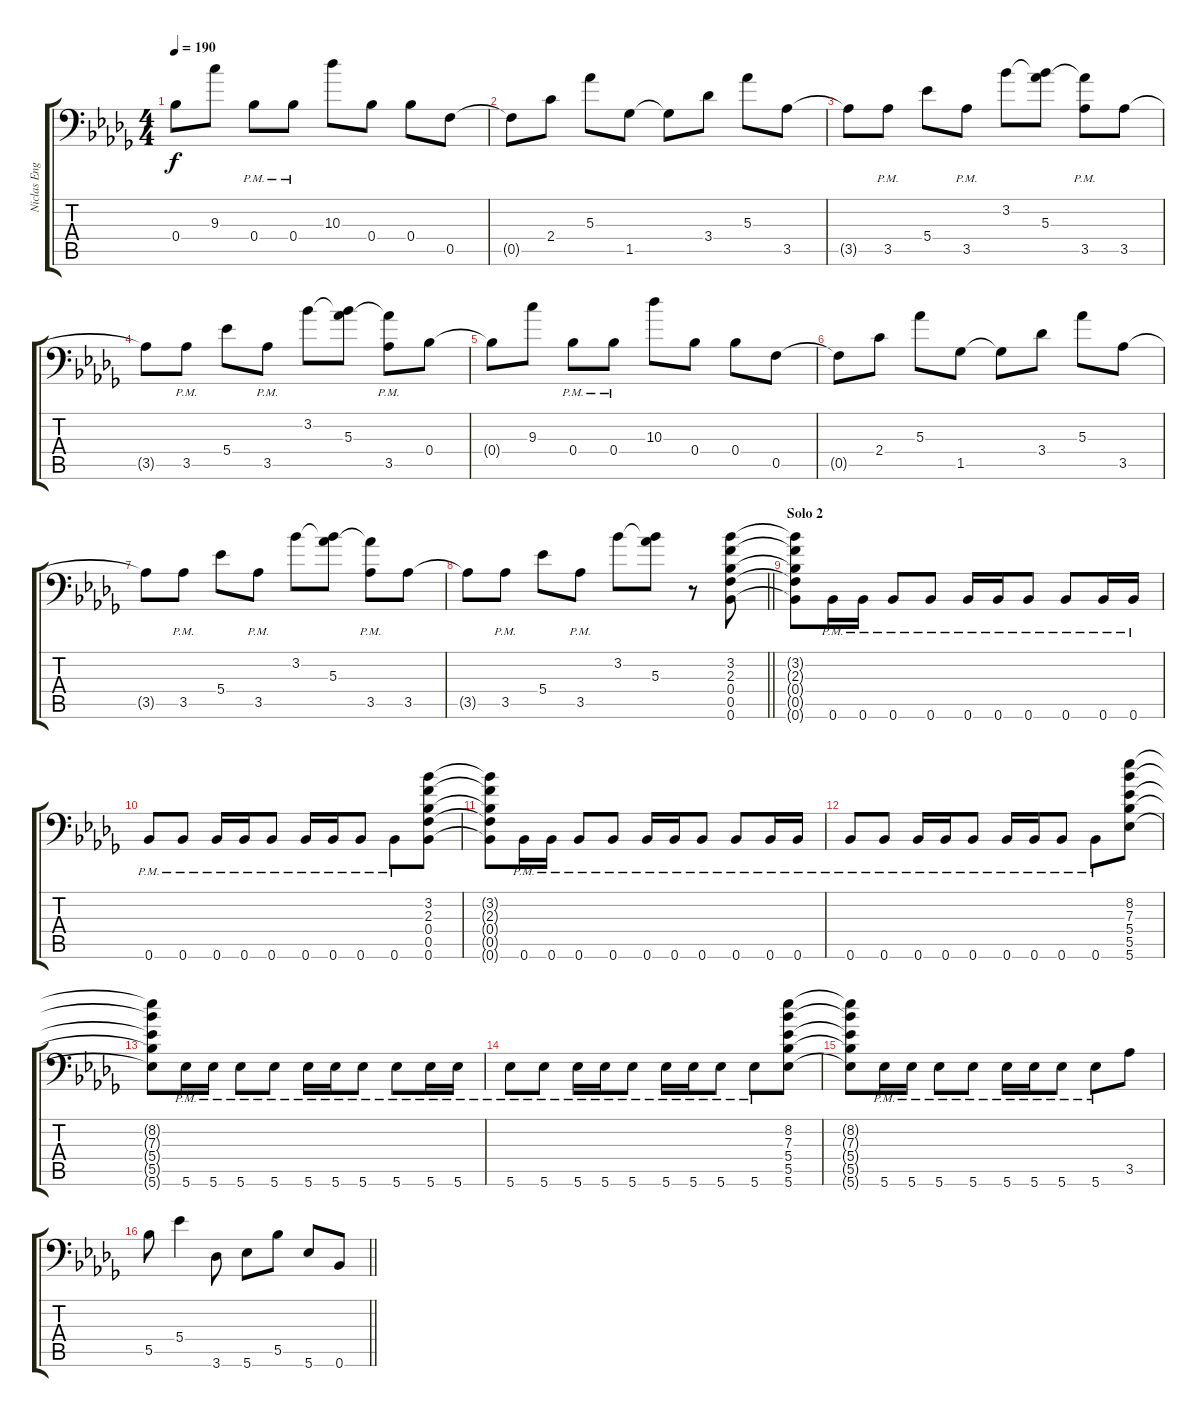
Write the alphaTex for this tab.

\track ("Niclas Engelin" "Niclas Eng") {instrument distortionguitar}
\staff {score tabs}
\tuning (C4 G3 Eb3 Bb2 F2 Bb1) {hide}
\ts (4 4)
\tempo 190
\clef f4
\ks db
0.4{t}.8{dy f} 9.3.8 0.4{pm}.8 0.4{pm}.8 10.3.8 0.4.8 0.4.8 0.5.8 |
0.5{t}.8 2.4.8 5.3.8 1.5.8 1.5{t}.8 3.4.8 5.3.8 3.5.8 |
3.5{t}.8 3.5{pm}.8 5.4.8 3.5{pm}.8 3.2.8 (3.2{t} 5.3).8 (5.3{t} 3.5{pm}).8 3.5.8 |
3.5{t}.8 3.5{pm}.8 5.4.8 3.5{pm}.8 3.2.8 (3.2{t} 5.3).8 (5.3{t} 3.5{pm}).8 0.4.8 |
0.4{t}.8 9.3.8 0.4{pm}.8 0.4{pm}.8 10.3.8 0.4.8 0.4.8 0.5.8 |
0.5{t}.8 2.4.8 5.3.8 1.5.8 1.5{t}.8 3.4.8 5.3.8 3.5.8 |
3.5{t}.8 3.5{pm}.8 5.4.8 3.5{pm}.8 3.2.8 (3.2{t} 5.3).8 (5.3{t} 3.5{pm}).8 3.5.8 |
\barLineRight lightlight
3.5{t}.8 3.5{pm}.8 5.4.8 3.5{pm}.8 3.2.8 (3.2{t} 5.3).8 r.8 (3.2 2.3 0.4 0.5 0.6).8 |
\section ("" "Solo 2")
(3.2{t} 2.3{t} 0.4{t} 0.5{t} 0.6{t}).8 0.6{pm}.16 0.6{pm}.16 0.6{pm}.8 0.6{pm}.8 0.6{pm}.16 0.6{pm}.16 0.6{pm}.8 0.6{pm}.8 0.6{pm}.16 0.6{pm}.16 |
0.6{pm}.8 0.6{pm}.8 0.6{pm}.16 0.6{pm}.16 0.6{pm}.8 0.6{pm}.16 0.6{pm}.16 0.6{pm}.8 0.6{pm}.8 (3.2 2.3 0.4 0.5 0.6).8 |
(3.2{t} 2.3{t} 0.4{t} 0.5{t} 0.6{t}).8 0.6{pm}.16 0.6{pm}.16 0.6{pm}.8 0.6{pm}.8 0.6{pm}.16 0.6{pm}.16 0.6{pm}.8 0.6{pm}.8 0.6{pm}.16 0.6{pm}.16 |
0.6{pm}.8 0.6{pm}.8 0.6{pm}.16 0.6{pm}.16 0.6{pm}.8 0.6{pm}.16 0.6{pm}.16 0.6{pm}.8 0.6{pm}.8 (8.2 7.3 5.4 5.5 5.6).8 |
(8.2{t} 7.3{t} 5.4{t} 5.5{t} 5.6{t}).8 5.6{pm}.16 5.6{pm}.16 5.6{pm}.8 5.6{pm}.8 5.6{pm}.16 5.6{pm}.16 5.6{pm}.8 5.6{pm}.8 5.6{pm}.16 5.6{pm}.16 |
5.6{pm}.8 5.6{pm}.8 5.6{pm}.16 5.6{pm}.16 5.6{pm}.8 5.6{pm}.16 5.6{pm}.16 5.6{pm}.8 5.6{pm}.8 (8.2 7.3 5.4 5.5 5.6).8 |
(8.2{t} 7.3{t} 5.4{t} 5.5{t} 5.6{t}).8 5.6{pm}.16 5.6{pm}.16 5.6{pm}.8 5.6{pm}.8 5.6{pm}.16 5.6{pm}.16 5.6{pm}.8 5.6{pm}.8 3.5.8 |
\barLineRight lightlight
5.5.8 5.4.4 3.6.8 5.6.8 5.5.8 5.6.8 0.6.8
